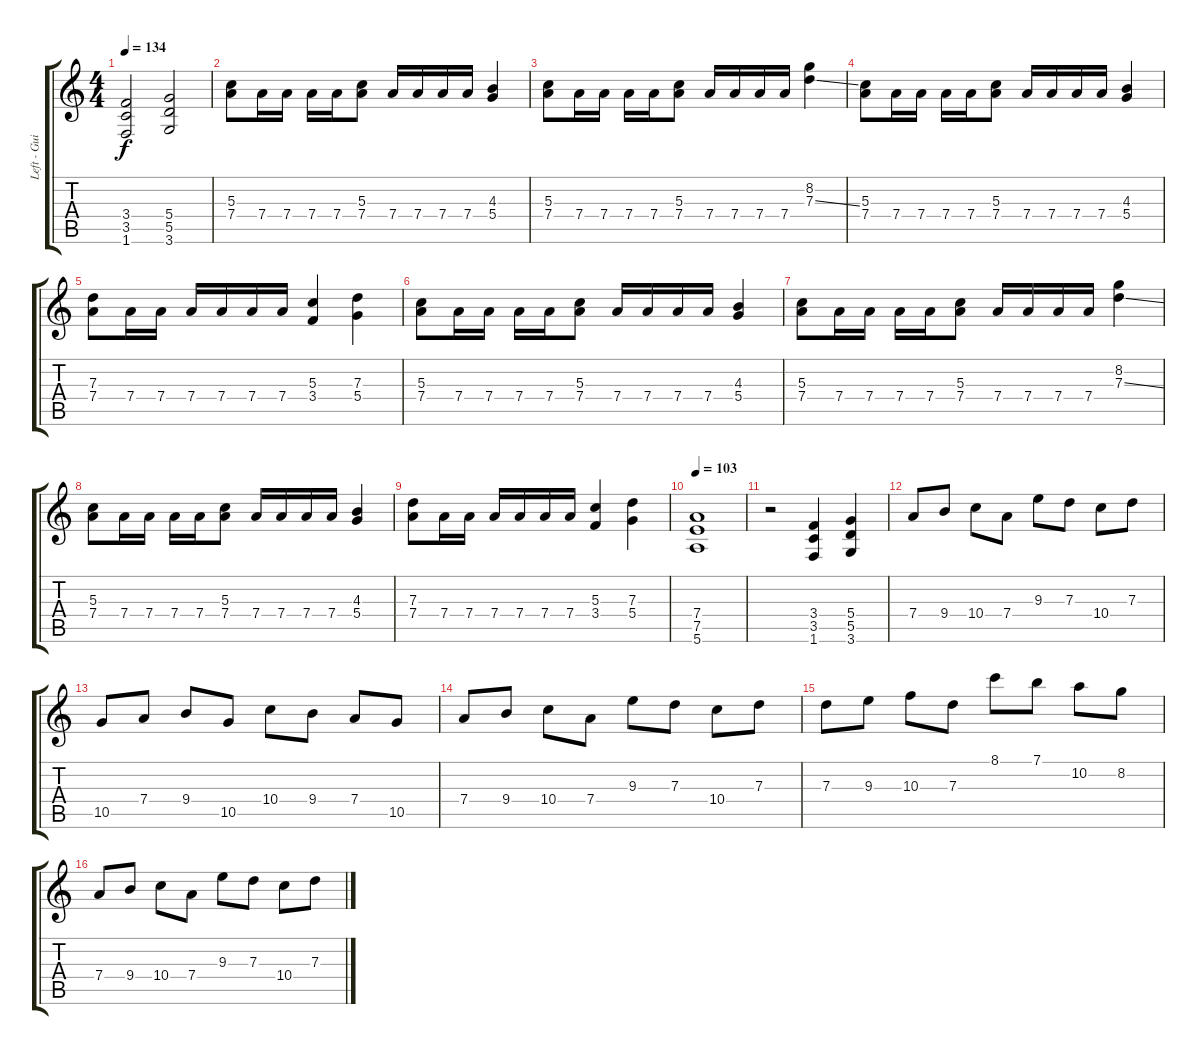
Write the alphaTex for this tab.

\track ("Left - Guitar" "Left - Gui") {instrument distortionguitar}
\staff {score tabs}
\tuning (E4 B3 G3 D3 A2 E2) {hide}
\ts (4 4)
\tempo 134
\clef g2
\ks c
(3.4 3.5 1.6).2{dy f} (5.4 5.5 3.6).2 |
(5.3 7.4).8 7.4.16 7.4.16 7.4.16 7.4.16 (5.3 7.4).8 7.4.16 7.4.16 7.4.16 7.4.16 (4.3 5.4).4 |
(5.3 7.4).8 7.4.16 7.4.16 7.4.16 7.4.16 (5.3 7.4).8 7.4.16 7.4.16 7.4.16 7.4.16 (8.2 7.3{ss}).4 |
(5.3 7.4).8 7.4.16 7.4.16 7.4.16 7.4.16 (5.3 7.4).8 7.4.16 7.4.16 7.4.16 7.4.16 (4.3 5.4).4 |
(7.3 7.4).8 7.4.16 7.4.16 7.4.16 7.4.16 7.4.16 7.4.16 (5.3 3.4).4 (7.3 5.4).4 |
(5.3 7.4).8 7.4.16 7.4.16 7.4.16 7.4.16 (5.3 7.4).8 7.4.16 7.4.16 7.4.16 7.4.16 (4.3 5.4).4 |
(5.3 7.4).8 7.4.16 7.4.16 7.4.16 7.4.16 (5.3 7.4).8 7.4.16 7.4.16 7.4.16 7.4.16 (8.2 7.3{ss}).4 |
(5.3 7.4).8 7.4.16 7.4.16 7.4.16 7.4.16 (5.3 7.4).8 7.4.16 7.4.16 7.4.16 7.4.16 (4.3 5.4).4 |
(7.3 7.4).8 7.4.16 7.4.16 7.4.16 7.4.16 7.4.16 7.4.16 (5.3 3.4).4 (7.3 5.4).4 |
\tempo 103
(7.4 7.5 5.6).1 |
r.2 (3.4 3.5 1.6).4 (5.4 5.5 3.6).4 |
7.4.8 9.4.8 10.4.8 7.4.8 9.3.8 7.3.8 10.4.8 7.3.8 |
10.5.8 7.4.8 9.4.8 10.5.8 10.4.8 9.4.8 7.4.8 10.5.8 |
7.4.8 9.4.8 10.4.8 7.4.8 9.3.8 7.3.8 10.4.8 7.3.8 |
7.3.8 9.3.8 10.3.8 7.3.8 8.1.8 7.1.8 10.2.8 8.2.8 |
7.4.8 9.4.8 10.4.8 7.4.8 9.3.8 7.3.8 10.4.8 7.3.8
